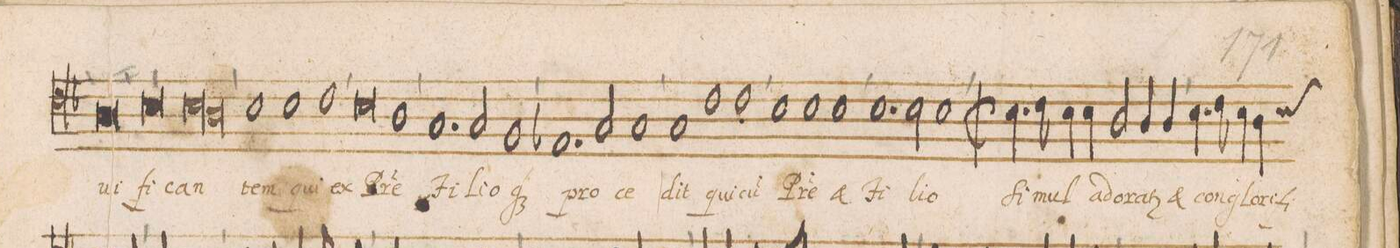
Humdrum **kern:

**kern	**text
*I"TENOR	*
*clefC4	*
*k[b-]	*
*met(C|)	*
*M3/1	*
0A\	-ui-
0B-\	-fi-
=141-	=141-
*Xcol	*
*lig	*
1B-\	-can-
1A\	.
*Xlig	*
=142-	=142-
1B-\	-tem
1B-\	qui
1c\	ex
=143-	=143-
0B-\	P(a-
1A\	-t)re
=144-	=144-
1.G/	Fi-
2G/	-lio-
1Fny/	-que
=145-	=145-
1.E-X/	pro-
2G/	.
1G/	-ce-
=146-	=146-
1G/	-dit
1c\	qui
1c\	cu(m)
=147-	=147-
1B-\	P(a)-
1B-\	-(t)re
1B-\	et
=148-	=148-
1.B-\	Fi-
2B-\	-li-
1B-\	-o
=149-	=149-
*M2/1	*
*met(C|)	*
*mmet(c)	*
4.B-\	Si-
8c\	-mul
4B-\	a-
4B-\	-do-
2A\	-ra-
4A\	-t(ur)
4A\	et
=150-	=150-
4.B-\	con
8c\	glo-
4B-\	-ri-
4A\	-fi-
*-	*-
